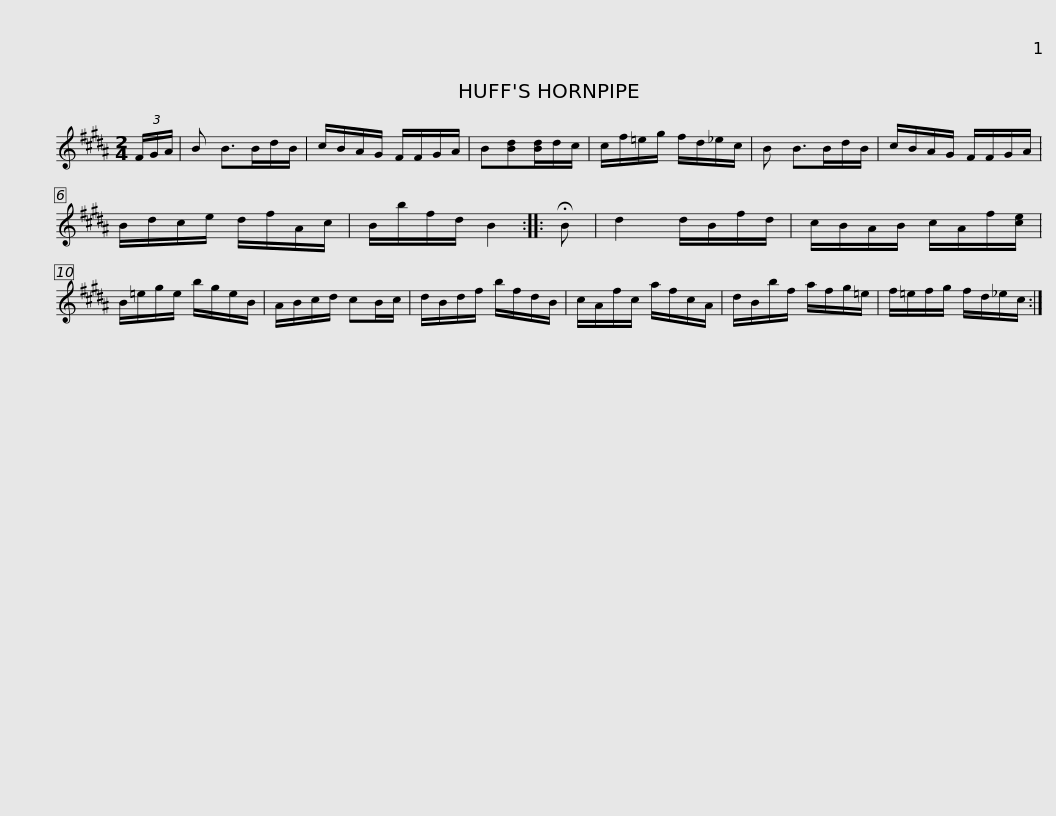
X:1
L:1/8
M:2/4
I:linebreak $
K:B
V:1 treble
V:1
 (3F/G/A/ | B B>Bd/B/ | c/B/A/G/ F/F/G/A/ | B[Bd][Bd]/d/c/ | c/f/=e/g/ f/d/_e/c/ | %5
 B B>Bd/B/ | c/B/A/G/ F/F/G/A/ |$ B/d/c/e/ d/f/A/c/ | B/b/f/d/ B2 :: !fermata!B | %10
 d2 d/B/f/d/ | c/B/A/B/ c/A/f/[ce]/ | B/=e/g/e/ b/g/e/B/ | A/B/c/d/ cB/c/ |$ d/B/d/f/ b/f/d/B/ | %15
 c/A/f/c/ a/f/c/A/ | d/B/b/f/ a/f/g/=e/ | f/=e/f/g/ f/d/_e/c/ :| %18
